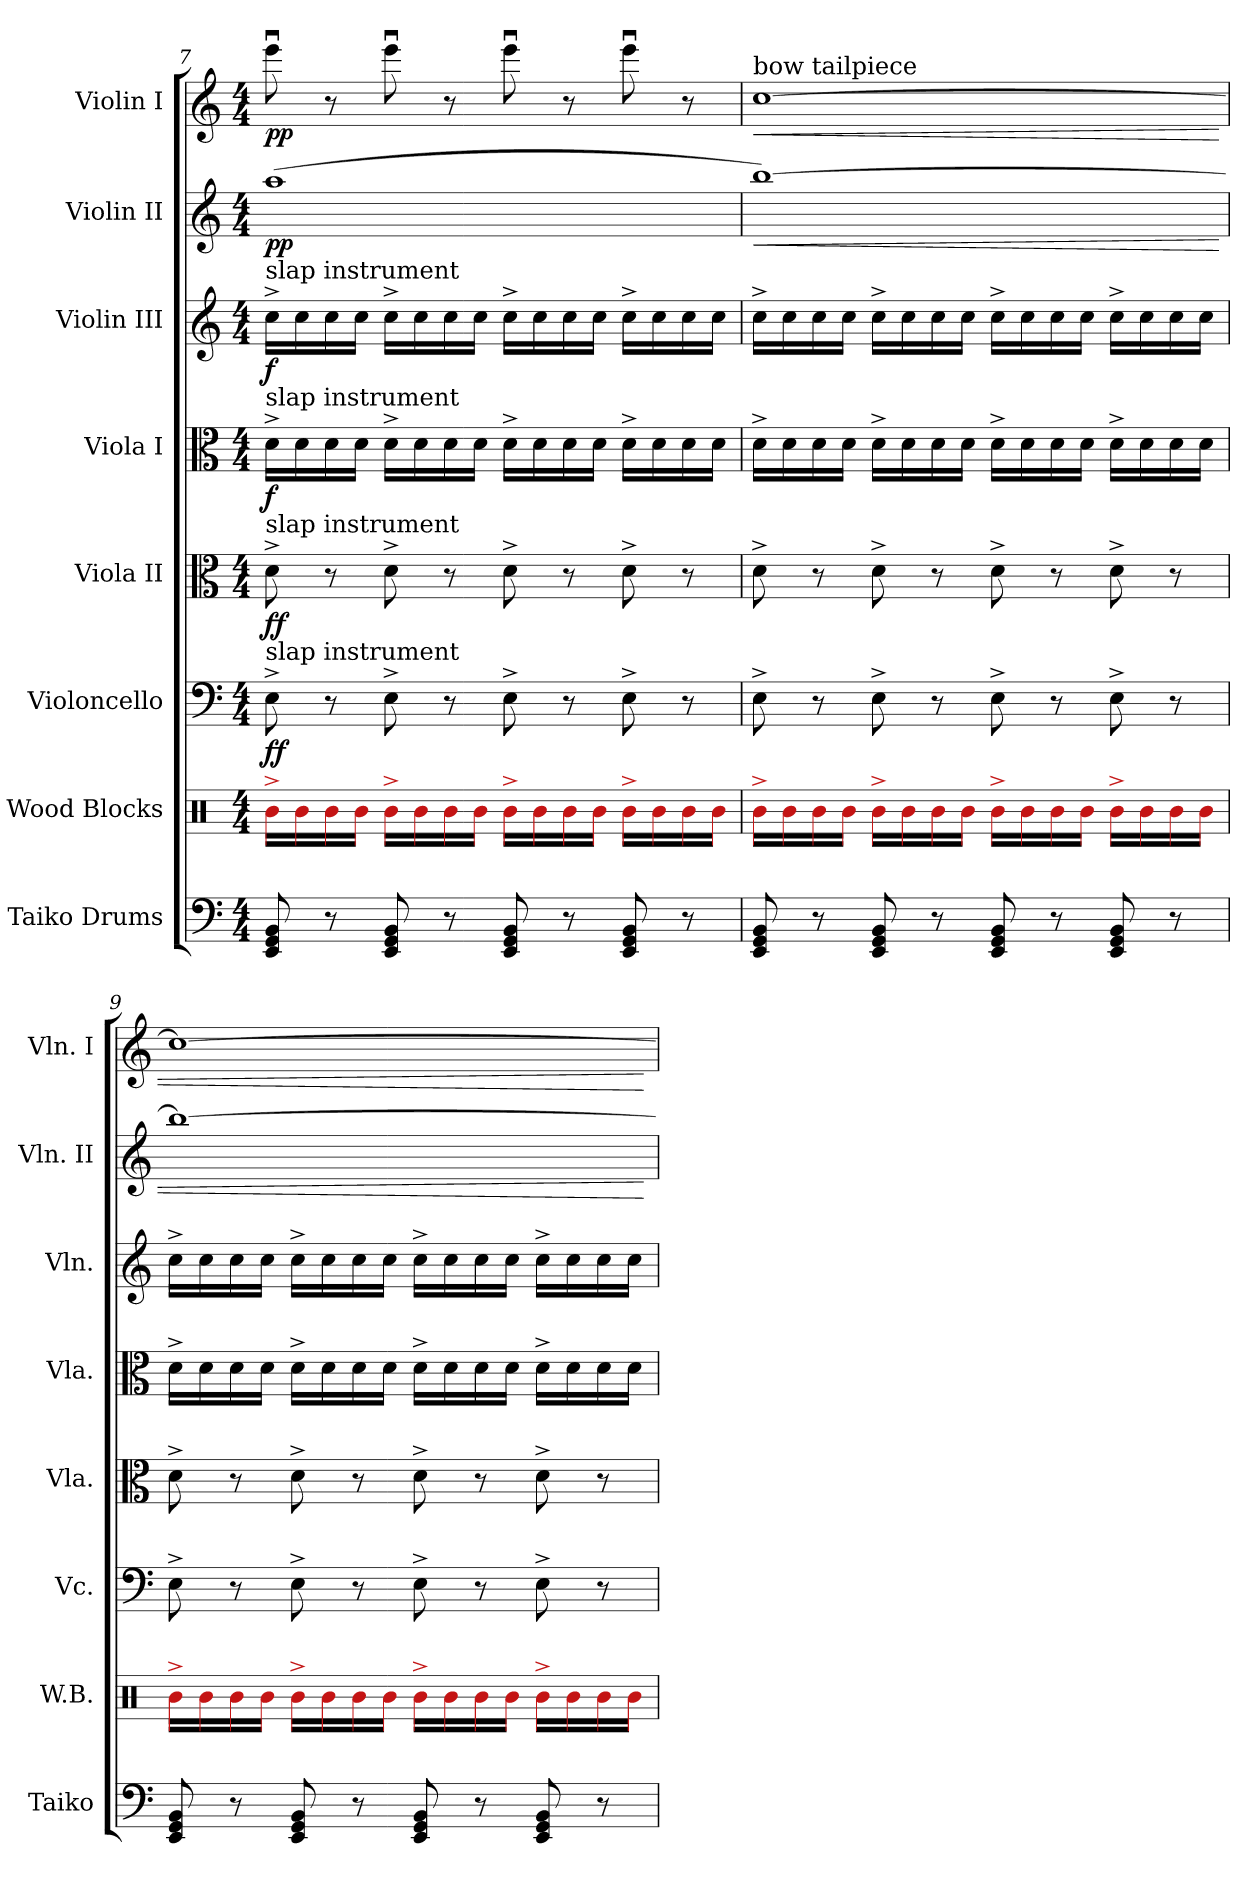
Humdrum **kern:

**kern	**kern	**kern	**dynam	**kern	**dynam	**kern	**dynam	**kern	**dynam	**kern	**dynam	**kern	**dynam
*part8	*part7	*part6	*part6	*part5	*part5	*part4	*part4	*part3	*part3	*part2	*part2	*part1	*part1
*staff8	*staff7	*staff6	*staff6	*staff5	*staff5	*staff4	*staff4	*staff3	*staff3	*staff2	*staff2	*staff1	*staff1
*I"Taiko Drums	*I"Wood Blocks	*I"Violoncello	*	*I"Viola II	*	*I"Viola I	*	*I"Violin III	*	*I"Violin II	*	*I"Violin I	*
*I'Taiko	*I'W.B.	*I'Vc.	*	*I'Vla.	*	*I'Vla.	*	*I'Vln.	*	*I'Vln. II	*	*I'Vln. I	*
*clefF4	*clefX	*clefF4	*	*clefC3	*	*clefC3	*	*clefG2	*	*clefG2	*	*clefG2	*
*ITrd-14c-24	*	*	*	*	*	*	*	*	*	*	*	*	*
*k[]	*k[]	*k[]	*	*k[]	*	*k[]	*	*k[]	*	*k[]	*	*k[]	*
*M4/4	*M4/4	*M4/4	*	*M4/4	*	*M4/4	*	*M4/4	*	*M4/4	*	*M4/4	*
=7	=7	=7	=7	=7	=7	=7	=7	=7	=7	=7	=7	=7	=7
!	!	!	!	!	!	!	!	!LO:TX:a:t=slap instrument	!	!	!	!	!
!	!	!	!	!	!	!LO:TX:a:t=slap instrument	!	!	!	!	!	!	!
!	!	!	!	!LO:TX:a:t=slap instrument	!	!	!	!	!	!	!	!	!
!	!	!LO:TX:a:t=slap instrument	!	!	!	!	!	!	!	!	!	!	!
!	!	!	!LO:DY:b	!	!LO:DY:b	!	!LO:DY:b	!	!LO:DY:b	!	!LO:DY:b	!	!LO:DY:b
8e/ 8g/ 8b/	16b^\LL	8E^\	ff	8d^\	ff	16d^\LL	f	16cc^\LL	f	(1aa	pp	8eeeu\	pp
.	16b\	.	.	.	.	16d\	.	16cc\	.	.	.	.	.
8r	16b\	8r	.	8r	.	16d\	.	16cc\	.	.	.	8r	.
.	16b\JJ	.	.	.	.	16d\JJ	.	16cc\JJ	.	.	.	.	.
8e/ 8g/ 8b/	16b^\LL	8E^\	.	8d^\	.	16d^\LL	.	16cc^\LL	.	.	.	8eeeu\	.
.	16b\	.	.	.	.	16d\	.	16cc\	.	.	.	.	.
8r	16b\	8r	.	8r	.	16d\	.	16cc\	.	.	.	8r	.
.	16b\JJ	.	.	.	.	16d\JJ	.	16cc\JJ	.	.	.	.	.
8e/ 8g/ 8b/	16b^\LL	8E^\	.	8d^\	.	16d^\LL	.	16cc^\LL	.	.	.	8eeeu\	.
.	16b\	.	.	.	.	16d\	.	16cc\	.	.	.	.	.
8r	16b\	8r	.	8r	.	16d\	.	16cc\	.	.	.	8r	.
.	16b\JJ	.	.	.	.	16d\JJ	.	16cc\JJ	.	.	.	.	.
8e/ 8g/ 8b/	16b^\LL	8E^\	.	8d^\	.	16d^\LL	.	16cc^\LL	.	.	.	8eeeu\	.
.	16b\	.	.	.	.	16d\	.	16cc\	.	.	.	.	.
8r	16b\	8r	.	8r	.	16d\	.	16cc\	.	.	.	8r	.
.	16b\JJ	.	.	.	.	16d\JJ	.	16cc\JJ	.	.	.	.	.
!!LO:PB:g=z
=8	=8	=8	=8	=8	=8	=8	=8	=8	=8	=8	=8	=8	=8
!	!	!	!	!	!	!	!	!	!	!	!	!LO:TX:a:t=bow tailpiece	!
!	!	!	!	!	!	!	!	!	!	!	!LO:HP:b	!	!LO:HP:b
8e/ 8g/ 8b/	16b^\LL	8E^\	.	8d^\	.	16d^\LL	.	16cc^\LL	.	[1bb)	<	[1cc	<
.	16b\	.	.	.	.	16d\	.	16cc\	.	.	.	.	.
8r	16b\	8r	.	8r	.	16d\	.	16cc\	.	.	.	.	.
.	16b\JJ	.	.	.	.	16d\JJ	.	16cc\JJ	.	.	.	.	.
8e/ 8g/ 8b/	16b^\LL	8E^\	.	8d^\	.	16d^\LL	.	16cc^\LL	.	.	.	.	.
.	16b\	.	.	.	.	16d\	.	16cc\	.	.	.	.	.
8r	16b\	8r	.	8r	.	16d\	.	16cc\	.	.	.	.	.
.	16b\JJ	.	.	.	.	16d\JJ	.	16cc\JJ	.	.	.	.	.
8e/ 8g/ 8b/	16b^\LL	8E^\	.	8d^\	.	16d^\LL	.	16cc^\LL	.	.	.	.	.
.	16b\	.	.	.	.	16d\	.	16cc\	.	.	.	.	.
8r	16b\	8r	.	8r	.	16d\	.	16cc\	.	.	.	.	.
.	16b\JJ	.	.	.	.	16d\JJ	.	16cc\JJ	.	.	.	.	.
8e/ 8g/ 8b/	16b^\LL	8E^\	.	8d^\	.	16d^\LL	.	16cc^\LL	.	.	.	.	.
.	16b\	.	.	.	.	16d\	.	16cc\	.	.	.	.	.
8r	16b\	8r	.	8r	.	16d\	.	16cc\	.	.	.	.	.
.	16b\JJ	.	.	.	.	16d\JJ	.	16cc\JJ	.	.	.	.	.
=9	=9	=9	=9	=9	=9	=9	=9	=9	=9	=9	=9	=9	=9
8e/ 8g/ 8b/	16b^\LL	8E^\	.	8d^\	.	16d^\LL	.	16cc^\LL	.	1bb_	.	1cc_	.
.	16b\	.	.	.	.	16d\	.	16cc\	.	.	.	.	.
8r	16b\	8r	.	8r	.	16d\	.	16cc\	.	.	.	.	.
.	16b\JJ	.	.	.	.	16d\JJ	.	16cc\JJ	.	.	.	.	.
8e/ 8g/ 8b/	16b^\LL	8E^\	.	8d^\	.	16d^\LL	.	16cc^\LL	.	.	.	.	.
.	16b\	.	.	.	.	16d\	.	16cc\	.	.	.	.	.
8r	16b\	8r	.	8r	.	16d\	.	16cc\	.	.	.	.	.
.	16b\JJ	.	.	.	.	16d\JJ	.	16cc\JJ	.	.	.	.	.
8e/ 8g/ 8b/	16b^\LL	8E^\	.	8d^\	.	16d^\LL	.	16cc^\LL	.	.	.	.	.
.	16b\	.	.	.	.	16d\	.	16cc\	.	.	.	.	.
8r	16b\	8r	.	8r	.	16d\	.	16cc\	.	.	.	.	.
.	16b\JJ	.	.	.	.	16d\JJ	.	16cc\JJ	.	.	.	.	.
8e/ 8g/ 8b/	16b^\LL	8E^\	.	8d^\	.	16d^\LL	.	16cc^\LL	.	.	.	.	.
.	16b\	.	.	.	.	16d\	.	16cc\	.	.	.	.	.
8r	16b\	8r	.	8r	.	16d\	.	16cc\	.	.	.	.	.
.	16b\JJ	.	.	.	.	16d\JJ	.	16cc\JJ	.	.	.	.	.
.	.	.	.	.	.	.	.	.	.	.	[	.	[
=	=	=	=	=	=	=	=	=	=	=	=	=	=
*-	*-	*-	*-	*-	*-	*-	*-	*-	*-	*-	*-	*-	*-
